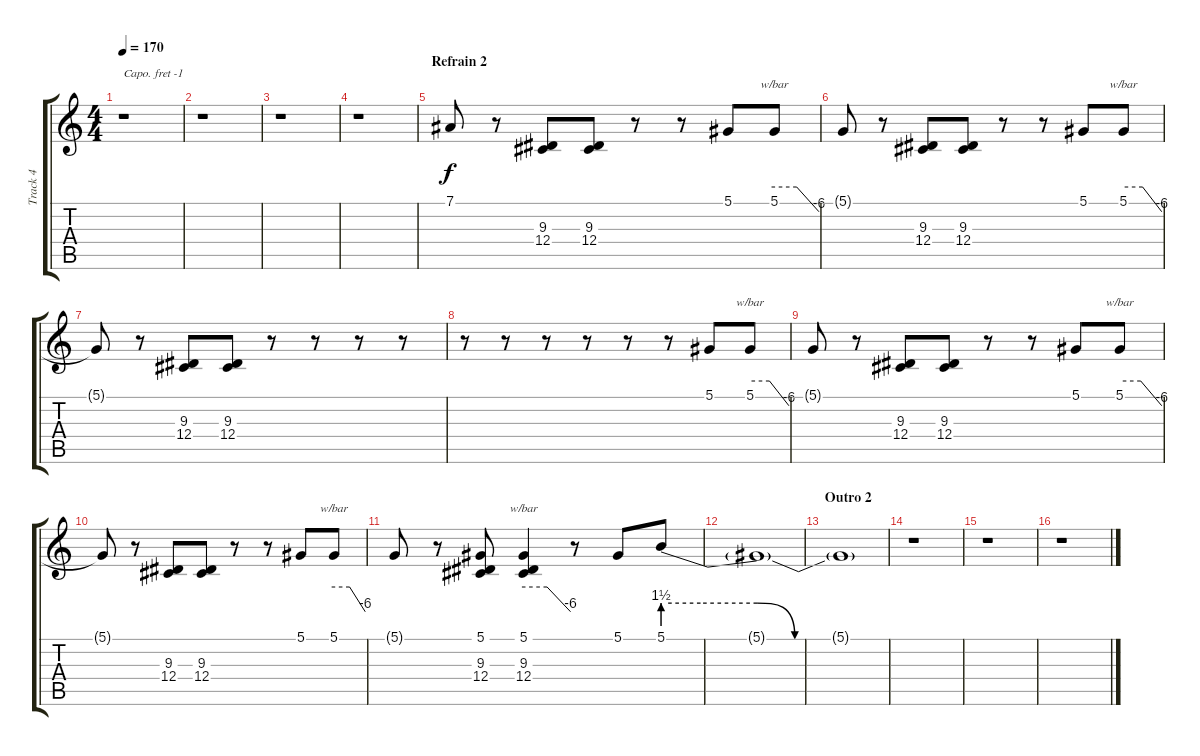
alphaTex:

\track ("Track 4" "Track 4") {instrument altosax}
\staff {score tabs}
\capo -1
\tuning (E4 B3 G3 D3 A2 E2) {hide}
\ts (4 4)
\tempo 170
\clef g2
\ks c
r.1{dy f} |
r.1 |
r.1 |
r.1 |
\section ("" "Refrain 2")
7.1.8 r.8 (9.3 12.4).8 (9.3 12.4).8 r.8 r.8 5.1.8 5.1.8{tbe (custom default 0 0 30 0 60 -24)} |
5.1{t}.8 r.8 (9.3 12.4).8 (9.3 12.4).8 r.8 r.8 5.1.8 5.1.8{tbe (custom default 0 0 30 0 60 -24)} |
5.1{t}.8 r.8 (9.3 12.4).8 (9.3 12.4).8 r.8 r.8 r.8 r.8 |
r.8 r.8 r.8 r.8 r.8 r.8 5.1.8 5.1.8{tbe (custom default 0 0 30 0 60 -24)} |
5.1{t}.8 r.8 (9.3 12.4).8 (9.3 12.4).8 r.8 r.8 5.1.8 5.1.8{tbe (custom default 0 0 30 0 60 -24)} |
5.1{t}.8 r.8 (9.3 12.4).8 (9.3 12.4).8 r.8 r.8 5.1.8 5.1.8{tbe (custom default 0 0 30 0 60 -24)} |
5.1{t}.8 r.8 (5.1 9.3 12.4).8 (5.1 9.3 12.4).4{tbe (custom default 0 0 30 0 60 -24)} r.8 5.1.8 5.1{be (custom 0 6 10 6 25 6 35 0 60 0)}.8 |
5.1{t}.1 |
\section ("" "Outro 2")
5.1{t}.1 |
r.1 |
r.1 |
r.1
